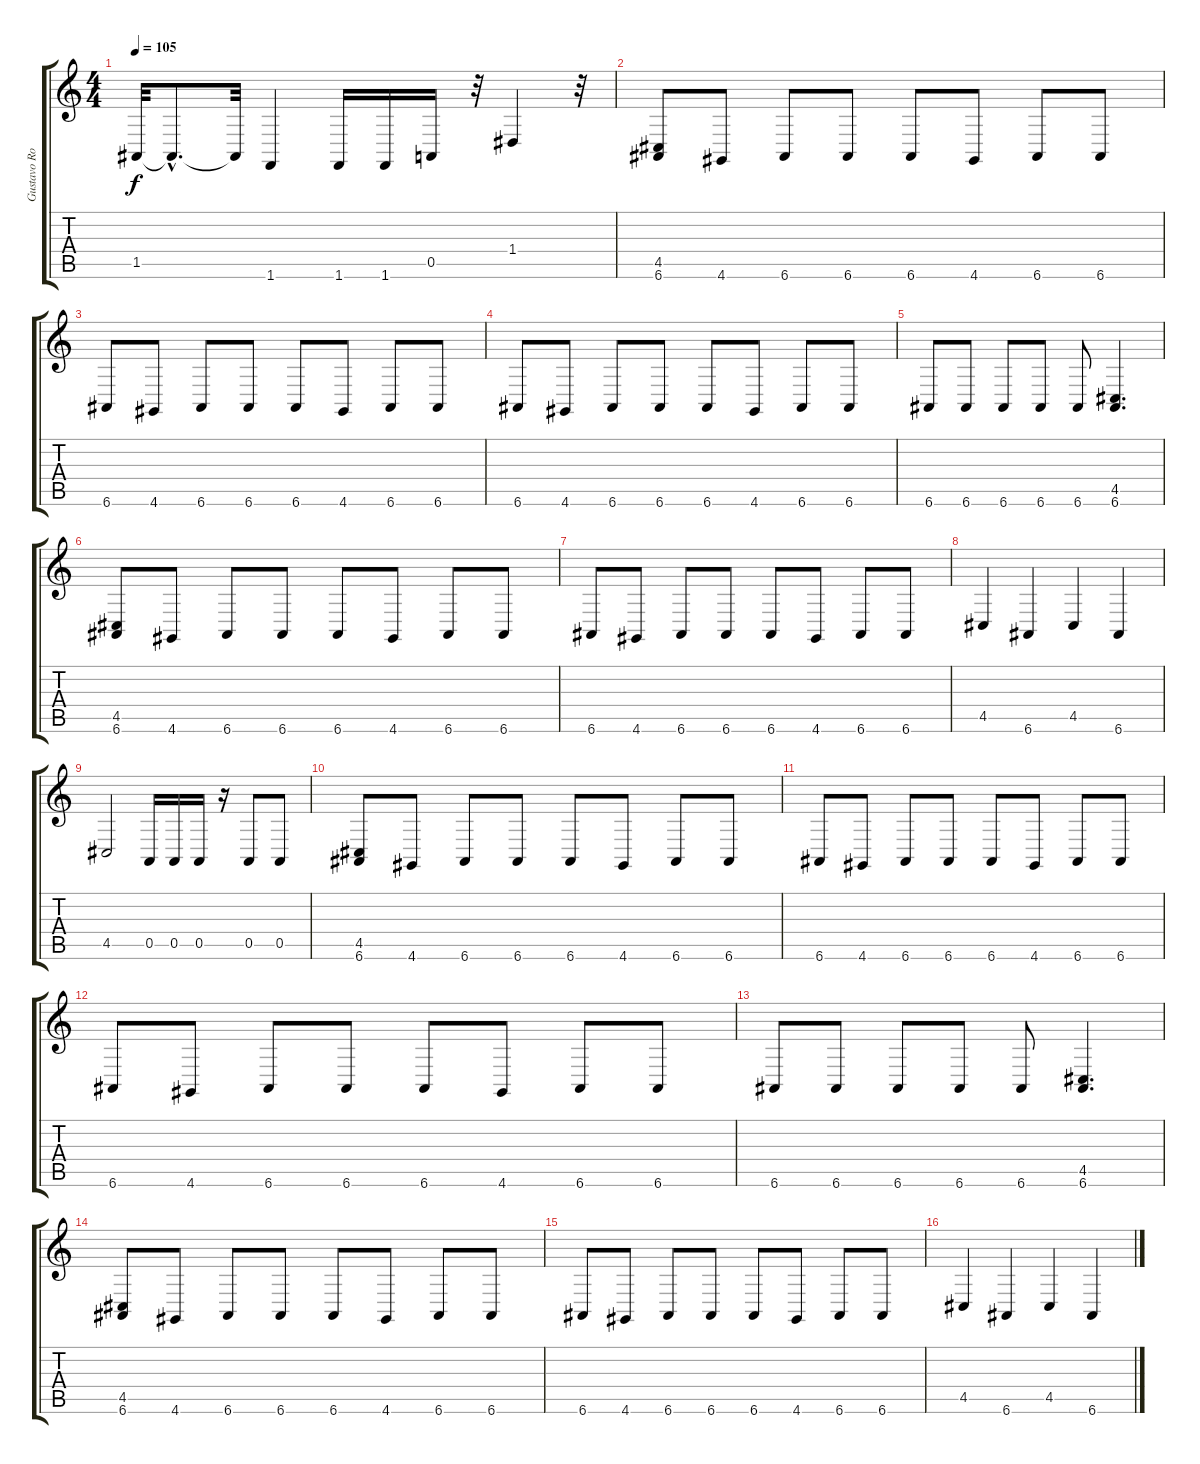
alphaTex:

\track ("Gustavo Rowek" "Gustavo Ro") {instrument acousticgrandpiano}
\staff {score tabs}
\tuning (E4 B3 G3 D3 A2 E2) {hide}
\ts (4 4)
\tempo 105
\clef g2
\ks c
1.5.32{dy f instrument acousticgrandpiano} 1.5{hac t}.8{d} 1.5{t}.32 1.6.4 1.6.16 1.6.16 0.5.16 r.32 1.4.4 r.32 |
(4.5 6.6).8 4.6.8 6.6.8 6.6.8 6.6.8 4.6.8 6.6.8 6.6.8 |
6.6.8 4.6.8 6.6.8 6.6.8 6.6.8 4.6.8 6.6.8 6.6.8 |
6.6.8 4.6.8 6.6.8 6.6.8 6.6.8 4.6.8 6.6.8 6.6.8 |
6.6.8 6.6.8 6.6.8 6.6.8 6.6.8 (4.5 6.6).4{d} |
(4.5 6.6).8 4.6.8 6.6.8 6.6.8 6.6.8 4.6.8 6.6.8 6.6.8 |
6.6.8 4.6.8 6.6.8 6.6.8 6.6.8 4.6.8 6.6.8 6.6.8 |
4.5.4 6.6.4 4.5.4 6.6.4 |
4.5.2 0.5.16 0.5.16 0.5.16 r.16 0.5.8 0.5.8 |
(4.5 6.6).8 4.6.8 6.6.8 6.6.8 6.6.8 4.6.8 6.6.8 6.6.8 |
6.6.8 4.6.8 6.6.8 6.6.8 6.6.8 4.6.8 6.6.8 6.6.8 |
6.6.8 4.6.8 6.6.8 6.6.8 6.6.8 4.6.8 6.6.8 6.6.8 |
6.6.8 6.6.8 6.6.8 6.6.8 6.6.8 (4.5 6.6).4{d} |
(4.5 6.6).8 4.6.8 6.6.8 6.6.8 6.6.8 4.6.8 6.6.8 6.6.8 |
6.6.8 4.6.8 6.6.8 6.6.8 6.6.8 4.6.8 6.6.8 6.6.8 |
4.5.4 6.6.4 4.5.4 6.6.4
